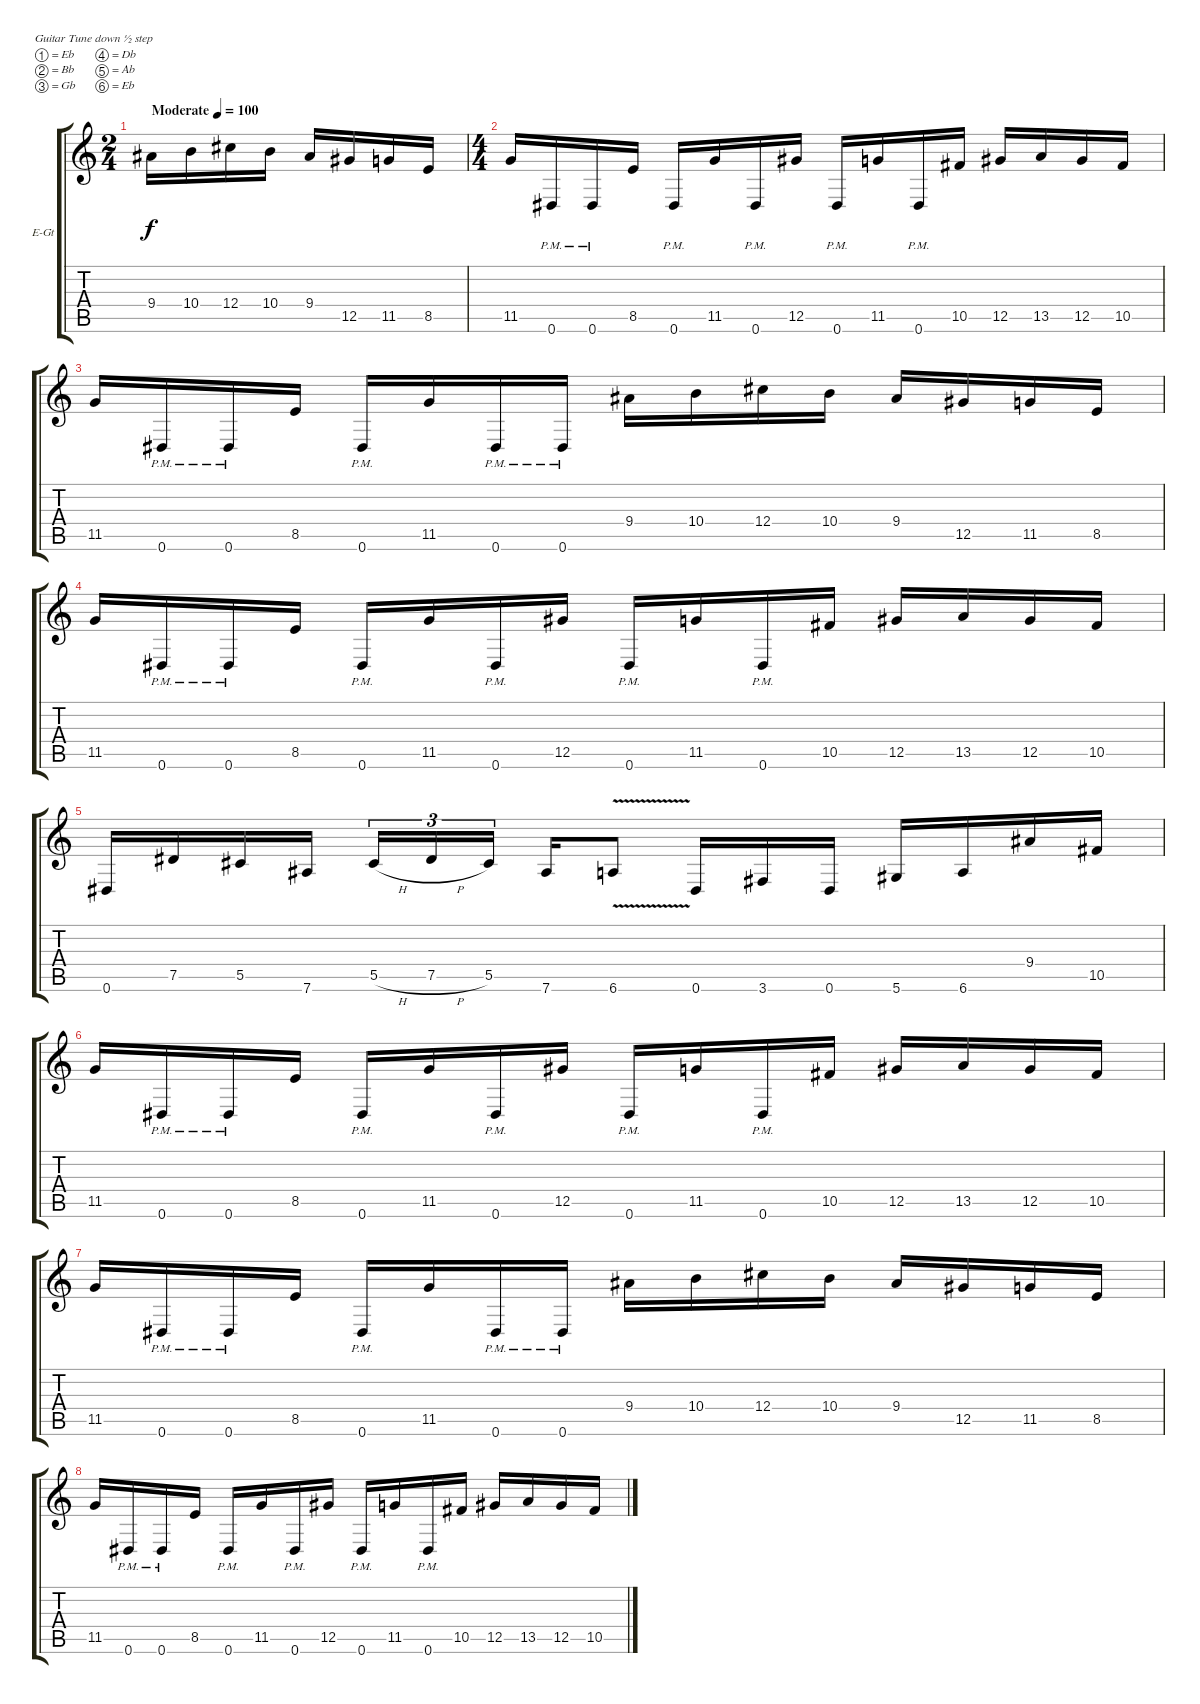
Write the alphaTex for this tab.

\bracketExtendMode groupsimilarinstruments
\firstSystemTrackNameOrientation horizontal
\otherSystemsTrackNameOrientation horizontal
\track ("Tim Millar" "E-Gt") {instrument distortionguitar}
\staff {score tabs}
\tuning (Eb4 Bb3 Gb3 Db3 Ab2 Eb2)
\ts (2 4)
\beaming (8 2 2)
\tempo (100 "Moderate")
\clef g2
\ks c
9.4.16{dy f instrument distortionguitar} 10.4.16 12.4.16 10.4.16 9.4.16 12.5.16 11.5.16 8.5.16 |
\ts (4 4)
\beaming (8 2 2 2 2)
11.5.16 0.6{pm}.16 0.6{pm}.16 8.5.16 0.6{pm}.16 11.5.16 0.6{pm}.16 12.5.16 0.6{pm}.16 11.5.16 0.6{pm}.16 10.5.16 12.5.16 13.5.16 12.5.16 10.5.16 |
11.5.16 0.6{pm}.16 0.6{pm}.16 8.5.16 0.6{pm}.16 11.5.16 0.6{pm}.16 0.6{pm}.16 9.4.16 10.4.16 12.4.16 10.4.16 9.4.16 12.5.16 11.5.16 8.5.16 |
11.5.16 0.6{pm}.16 0.6{pm}.16 8.5.16 0.6{pm}.16 11.5.16 0.6{pm}.16 12.5.16 0.6{pm}.16 11.5.16 0.6{pm}.16 10.5.16 12.5.16 13.5.16 12.5.16 10.5.16 |
0.6.16 7.5.16 5.5.16 7.6.16 5.5{h}.16{tu (3 2)} 7.5{h}.16{tu (3 2)} 5.5.16{tu (3 2)} 7.6.16 6.6{v}.8 0.6.16 3.6.16 0.6.16 5.6.16 6.6.16 9.4.16 10.5.16 |
11.5.16 0.6{pm}.16 0.6{pm}.16 8.5.16 0.6{pm}.16 11.5.16 0.6{pm}.16 12.5.16 0.6{pm}.16 11.5.16 0.6{pm}.16 10.5.16 12.5.16 13.5.16 12.5.16 10.5.16 |
11.5.16 0.6{pm}.16 0.6{pm}.16 8.5.16 0.6{pm}.16 11.5.16 0.6{pm}.16 0.6{pm}.16 9.4.16 10.4.16 12.4.16 10.4.16 9.4.16 12.5.16 11.5.16 8.5.16 |
11.5.16 0.6{pm}.16 0.6{pm}.16 8.5.16 0.6{pm}.16 11.5.16 0.6{pm}.16 12.5.16 0.6{pm}.16 11.5.16 0.6{pm}.16 10.5.16 12.5.16 13.5.16 12.5.16 10.5.16
